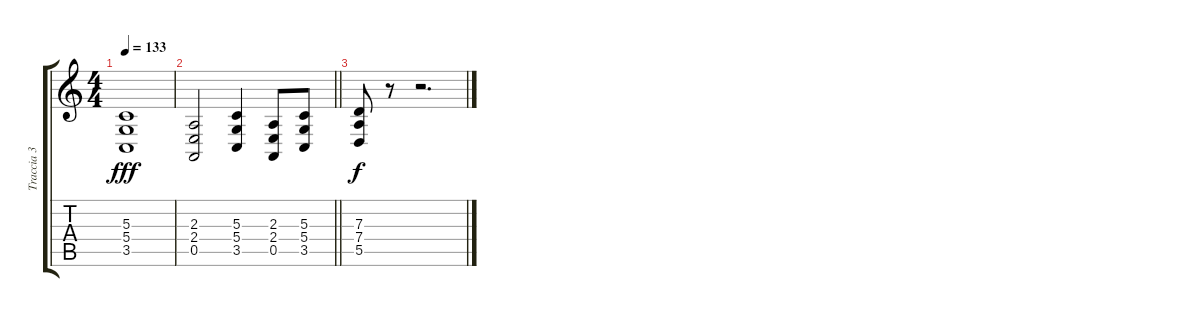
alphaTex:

\track ("Traccia 3" "Traccia 3") {instrument stringensemble1}
\staff {score tabs}
\tuning (E4 B3 G3 D3 A2 E2) {hide}
\ts (4 4)
\tempo 133
\clef g2
\ks c
(5.3 5.4 3.5).1{dy fff} |
\barLineRight lightlight
(2.3 2.4 0.5).2 (5.3 5.4 3.5).4 (2.3 2.4 0.5).8 (5.3 5.4 3.5).8 |
(7.3 7.4 5.5).8{dy f} r.8 r.2{d}
